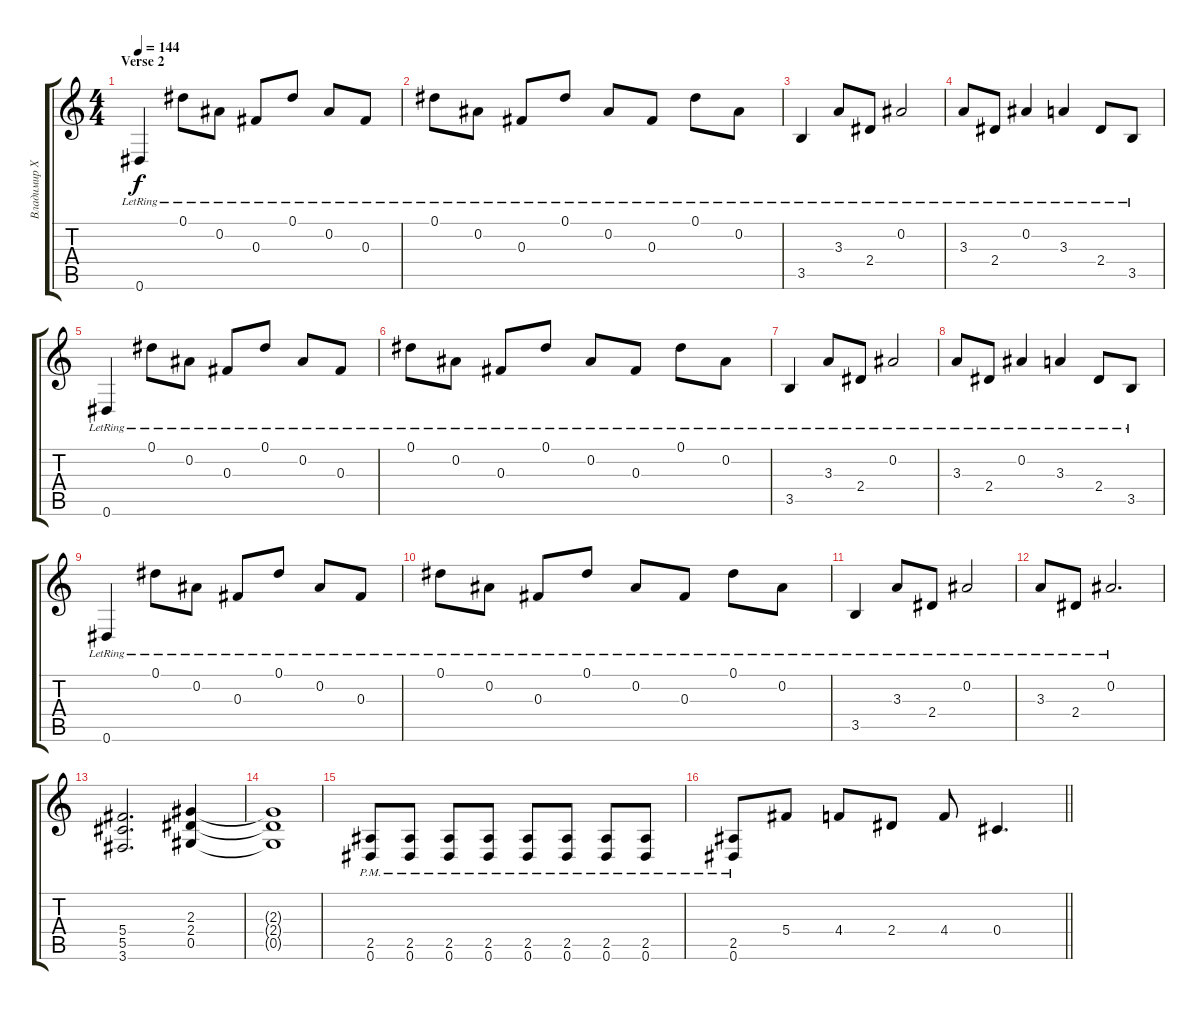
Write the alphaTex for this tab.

\track ("Владимир Холстинин" "Владимир Х") {instrument electricguitarclean}
\staff {score tabs}
\tuning (Eb4 Bb3 Gb3 Db3 Ab2 Eb2) {hide}
\ts (4 4)
\section ("" "Verse 2")
\tempo 144
\clef g2
\ks c
0.6{lr}.4{dy f} 0.1{lr}.8 0.2{lr}.8 0.3{lr}.8 0.1{lr}.8 0.2{lr}.8 0.3{lr}.8 |
0.1{lr}.8 0.2{lr}.8 0.3{lr}.8 0.1{lr}.8 0.2{lr}.8 0.3{lr}.8 0.1{lr}.8 0.2{lr}.8 |
3.5{lr}.4 3.3{lr}.8 2.4{lr}.8 0.2{lr}.2 |
3.3{lr}.8 2.4{lr}.8 0.2{lr}.4 3.3{lr}.4 2.4{lr}.8 3.5{lr}.8 |
0.6{lr}.4 0.1{lr}.8 0.2{lr}.8 0.3{lr}.8 0.1{lr}.8 0.2{lr}.8 0.3{lr}.8 |
0.1{lr}.8 0.2{lr}.8 0.3{lr}.8 0.1{lr}.8 0.2{lr}.8 0.3{lr}.8 0.1{lr}.8 0.2{lr}.8 |
3.5{lr}.4 3.3{lr}.8 2.4{lr}.8 0.2{lr}.2 |
3.3{lr}.8 2.4{lr}.8 0.2{lr}.4 3.3{lr}.4 2.4{lr}.8 3.5{lr}.8 |
0.6{lr}.4 0.1{lr}.8 0.2{lr}.8 0.3{lr}.8 0.1{lr}.8 0.2{lr}.8 0.3{lr}.8 |
0.1{lr}.8 0.2{lr}.8 0.3{lr}.8 0.1{lr}.8 0.2{lr}.8 0.3{lr}.8 0.1{lr}.8 0.2{lr}.8 |
3.5{lr}.4 3.3{lr}.8 2.4{lr}.8 0.2{lr}.2 |
3.3{lr}.8 2.4{lr}.8 0.2{lr}.2{d} |
(5.4 5.5 3.6).2{d instrument distortionguitar} (2.3 2.4 0.5).4 |
(2.3{t} 2.4{t} 0.5{t}).1 |
(2.5{pm} 0.6{pm}).8 (2.5{pm} 0.6{pm}).8 (2.5{pm} 0.6{pm}).8 (2.5{pm} 0.6{pm}).8 (2.5{pm} 0.6{pm}).8 (2.5{pm} 0.6{pm}).8 (2.5{pm} 0.6{pm}).8 (2.5{pm} 0.6{pm}).8 |
\barLineRight lightlight
(2.5{pm} 0.6{pm}).8 5.4.8 4.4.8 2.4.8 4.4.8 0.4.4{d}
